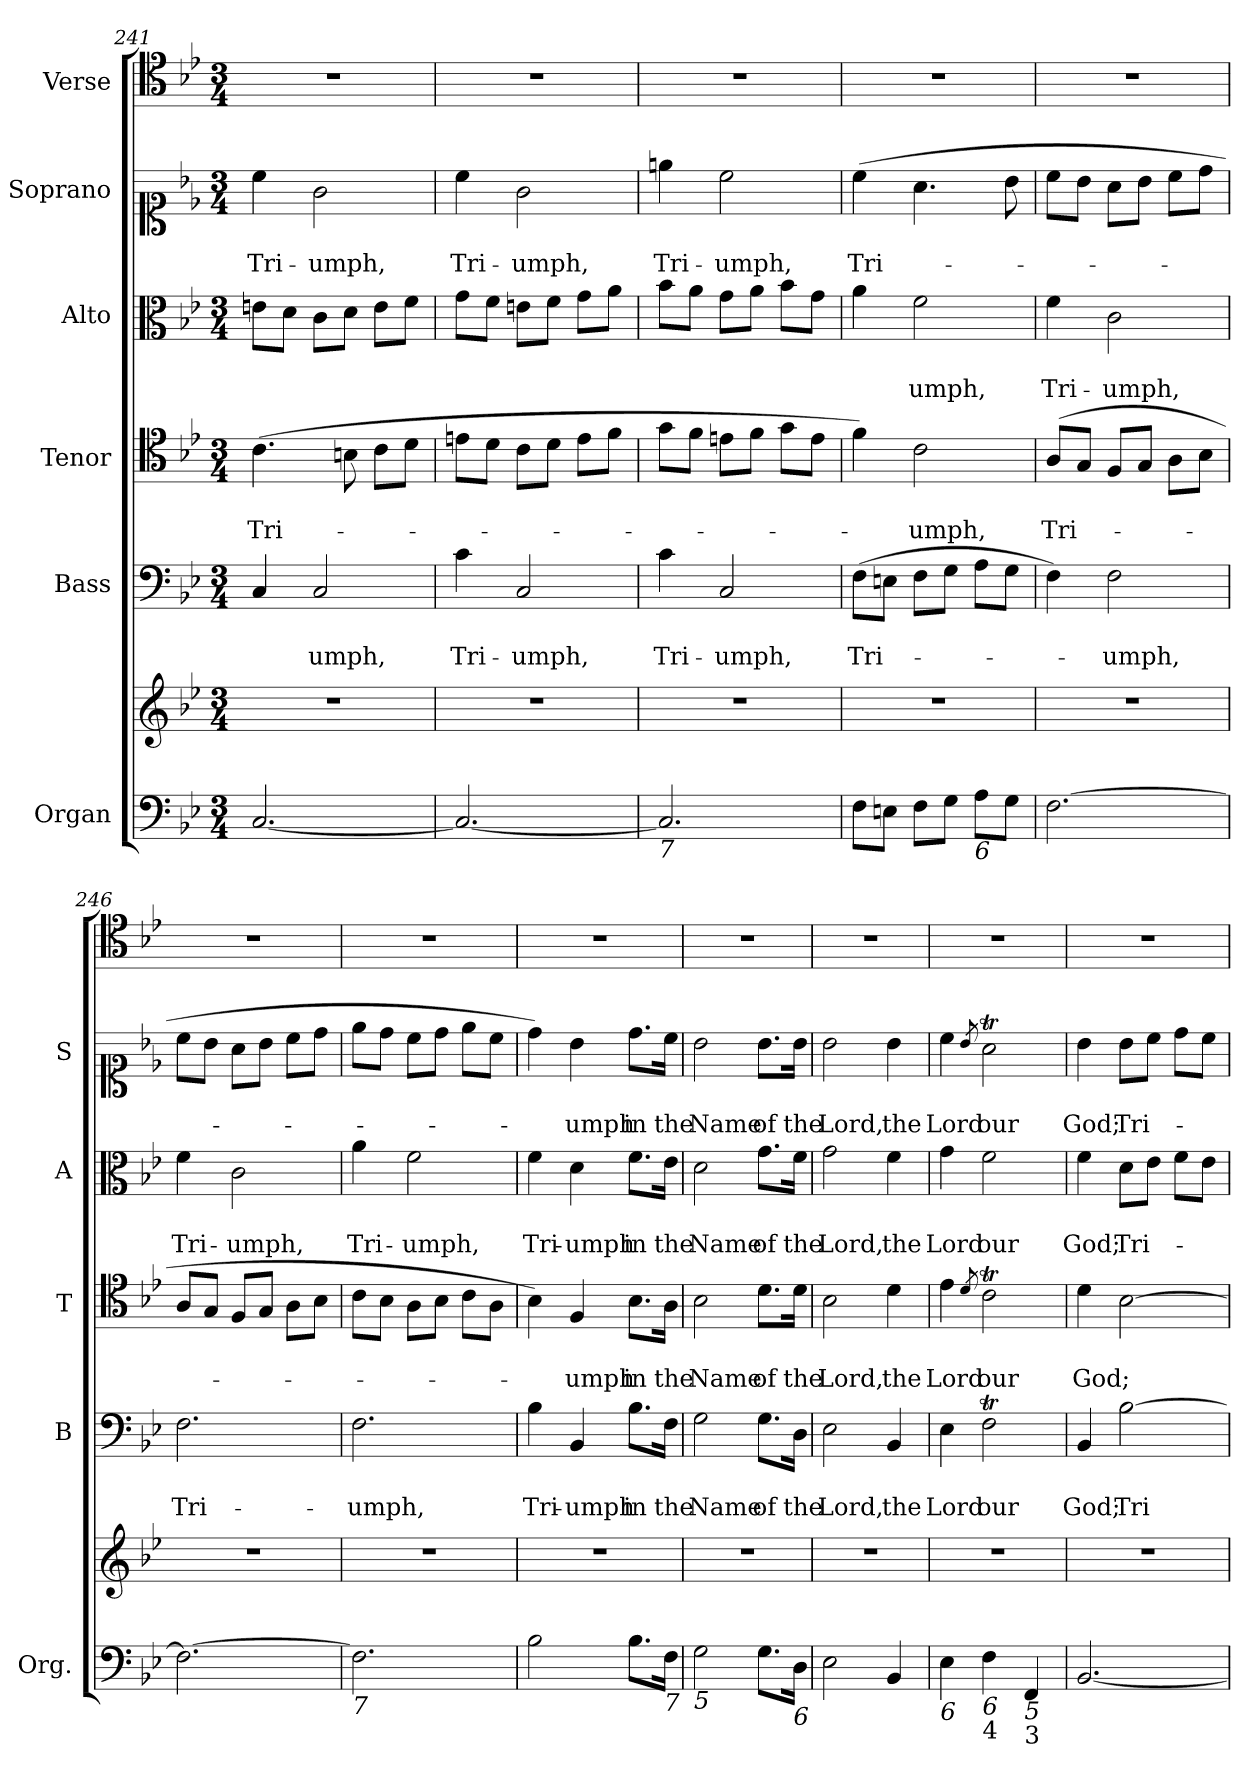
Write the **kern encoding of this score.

**kern	**kern	**kern	**text	**text	**kern	**text	**text	**kern	**text	**text	**kern	**text	**text	**kern
*part6	*part6	*part5	*part5	*part5	*part4	*part4	*part4	*part3	*part3	*part3	*part2	*part2	*part2	*part1
*staff7	*staff6	*staff5	*staff5	*staff5	*staff4	*staff4	*staff4	*staff3	*staff3	*staff3	*staff2	*staff2	*staff2	*staff1
*I"Organ	*	*I"Bass	*	*	*I"Tenor	*	*	*I"Alto	*	*	*I"Soprano	*	*	*I"Verse
*I'Org.	*	*I'B	*	*	*I'T	*	*	*I'A	*	*	*I'S	*	*	*
*clefF4	*clefG2	*clefF4	*	*	*clefC4	*	*	*clefC3	*	*	*clefC1	*	*	*clefC4
*k[b-e-]	*k[b-e-]	*k[b-e-]	*	*	*k[b-e-]	*	*	*k[b-e-]	*	*	*k[b-e-]	*	*	*k[b-e-]
*B-:	*B-:	*B-:	*	*	*B-:	*	*	*B-:	*	*	*B-:	*	*	*B-:
*M3/4	*M3/4	*M3/4	*	*	*M3/4	*	*	*M3/4	*	*	*M3/4	*	*	*M3/4
=241	=241	=241	=241	=241	=241	=241	=241	=241	=241	=241	=241	=241	=241	=241
!	!	!	!	!	!	!	!LO:LY:b	!	!	!	!	!	!LO:LY:b	!
[2.C/	2.r	4C/	.	.	(>4.c\	.	Tri-	8en\L	.	.	4cc\	.	Tri-	2.r
.	.	.	.	.	.	.	.	8d\J	.	.	.	.	.	.
!	!	!	!	!LO:LY:b	!	!	!	!	!	!	!	!	!LO:LY:b	!
.	.	2C/	.	-umph,	.	.	.	8c\L	.	.	2g\	.	-umph,	.
.	.	.	.	.	8Bn\	.	.	8d\J	.	.	.	.	.	.
.	.	.	.	.	8c\L	.	.	8e\L	.	.	.	.	.	.
.	.	.	.	.	8d\J	.	.	8f\J	.	.	.	.	.	.
!!LO:PB:g=z
=242	=242	=242	=242	=242	=242	=242	=242	=242	=242	=242	=242	=242	=242	=242
!	!	!	!	!LO:LY:b	!	!	!	!	!	!	!	!	!LO:LY:b	!
2.C/_	2.r	4c\	.	Tri-	8en\L	.	.	8g\L	.	.	4cc\	.	Tri-	2.r
.	.	.	.	.	8d\J	.	.	8f\J	.	.	.	.	.	.
!	!	!	!	!LO:LY:b	!	!	!	!	!	!	!	!	!LO:LY:b	!
.	.	2C/	.	-umph,	8c\L	.	.	8en\L	.	.	2g\	.	-umph,	.
.	.	.	.	.	8d\J	.	.	8f\J	.	.	.	.	.	.
.	.	.	.	.	8e\L	.	.	8g\L	.	.	.	.	.	.
.	.	.	.	.	8f\J	.	.	8a\J	.	.	.	.	.	.
=243	=243	=243	=243	=243	=243	=243	=243	=243	=243	=243	=243	=243	=243	=243
!LO:TX:b:i:t=7	!	!	!	!	!	!	!	!	!	!	!	!	!	!
!	!	!	!	!LO:LY:b	!	!	!	!	!	!	!	!	!LO:LY:b	!
2.C/]	2.r	4c\	.	Tri-	8g\L	.	.	8b-\L	.	.	4een\	.	Tri-	2.r
.	.	.	.	.	8f\J	.	.	8a\J	.	.	.	.	.	.
!	!	!	!	!LO:LY:b	!	!	!	!	!	!	!	!	!LO:LY:b	!
.	.	2C/	.	-umph,	8en\L	.	.	8g\L	.	.	2cc\	.	-umph,	.
.	.	.	.	.	8f\J	.	.	8a\J	.	.	.	.	.	.
.	.	.	.	.	8g\L	.	.	8b-\L	.	.	.	.	.	.
.	.	.	.	.	8e\J	.	.	8g\J	.	.	.	.	.	.
=244	=244	=244	=244	=244	=244	=244	=244	=244	=244	=244	=244	=244	=244	=244
!	!	!	!	!LO:LY:b	!	!	!	!	!	!	!	!	!LO:LY:b	!
8F\L	2.r	(>8F\L	.	Tri-	4f\)	.	.	4a\	.	.	(>4cc\	.	Tri-	2.r
8En\J	.	8En\J	.	.	.	.	.	.	.	.	.	.	.	.
!	!	!	!	!	!	!	!LO:LY:b	!	!	!LO:LY:b	!	!	!	!
8F\L	.	8F\L	.	.	2c\	.	-umph,	2f\	.	-umph,	4.a\	.	.	.
8G\J	.	8G\J	.	.	.	.	.	.	.	.	.	.	.	.
!LO:TX:b:i:t=6	!	!	!	!	!	!	!	!	!	!	!	!	!	!
8A\L	.	8A\L	.	.	.	.	.	.	.	.	.	.	.	.
8G\J	.	8G\J	.	.	.	.	.	.	.	.	8b-\	.	.	.
=245	=245	=245	=245	=245	=245	=245	=245	=245	=245	=245	=245	=245	=245	=245
!	!	!	!	!	!	!	!LO:LY:b	!	!	!LO:LY:b	!	!	!	!
[2.F\	2.r	4F\)	.	.	(>8A/L	.	Tri-	4f\	.	Tri-	8cc\L	.	.	2.r
.	.	.	.	.	8G/J	.	.	.	.	.	8b-\J	.	.	.
!	!	!	!	!LO:LY:b	!	!	!	!	!	!LO:LY:b	!	!	!	!
.	.	2F\	.	-umph,	8F/L	.	.	2c\	.	-umph,	8a\L	.	.	.
.	.	.	.	.	8G/J	.	.	.	.	.	8b-\J	.	.	.
.	.	.	.	.	8A\L	.	.	.	.	.	8cc\L	.	.	.
.	.	.	.	.	8B-\J	.	.	.	.	.	8dd\J	.	.	.
=246	=246	=246	=246	=246	=246	=246	=246	=246	=246	=246	=246	=246	=246	=246
!	!	!	!	!LO:LY:b	!	!	!	!	!	!LO:LY:b	!	!	!	!
2.F\_	2.r	2.F\	.	Tri-	8A/L	.	.	4f\	.	Tri-	8cc\L	.	.	2.r
.	.	.	.	.	8G/J	.	.	.	.	.	8b-\J	.	.	.
!	!	!	!	!	!	!	!	!	!	!LO:LY:b	!	!	!	!
.	.	.	.	.	8F/L	.	.	2c\	.	-umph,	8a\L	.	.	.
.	.	.	.	.	8G/J	.	.	.	.	.	8b-\J	.	.	.
.	.	.	.	.	8A\L	.	.	.	.	.	8cc\L	.	.	.
.	.	.	.	.	8B-\J	.	.	.	.	.	8dd\J	.	.	.
!!LO:LB:g=z
=247	=247	=247	=247	=247	=247	=247	=247	=247	=247	=247	=247	=247	=247	=247
!LO:TX:b:i:t=7	!	!	!	!	!	!	!	!	!	!	!	!	!	!
!	!	!	!	!LO:LY:b	!	!	!	!	!	!LO:LY:b	!	!	!	!
2.F\]	2.r	2.F\	.	-umph,	8c\L	.	.	4a\	.	Tri-	8ee-\L	.	.	2.r
.	.	.	.	.	8B-\J	.	.	.	.	.	8dd\J	.	.	.
!	!	!	!	!	!	!	!	!	!	!LO:LY:b	!	!	!	!
.	.	.	.	.	8A\L	.	.	2f\	.	-umph,	8cc\L	.	.	.
.	.	.	.	.	8B-\J	.	.	.	.	.	8dd\J	.	.	.
.	.	.	.	.	8c\L	.	.	.	.	.	8ee-\L	.	.	.
.	.	.	.	.	8A\J	.	.	.	.	.	8cc\J	.	.	.
=248	=248	=248	=248	=248	=248	=248	=248	=248	=248	=248	=248	=248	=248	=248
!	!	!	!	!LO:LY:b	!	!	!	!	!	!LO:LY:b	!	!	!	!
2B-\	2.r	4B-\	.	Tri-	4B-\)	.	.	4f\	.	Tri-	4dd\)	.	.	2.r
!	!	!	!	!LO:LY:b	!	!	!LO:LY:b	!	!	!LO:LY:b	!	!	!LO:LY:b	!
.	.	4BB-/	.	-umph	4F/	.	-umph	4d\	.	-umph	4b-\	.	-umph	.
!	!	!	!	!LO:LY:b	!	!	!LO:LY:b	!	!	!LO:LY:b	!	!	!LO:LY:b	!
8.B-\L	.	8.B-\L	.	in	8.B-\L	.	in	8.f\L	.	in	8.dd\L	.	in	.
!LO:TX:b:i:t=7	!	!	!	!	!	!	!	!	!	!	!	!	!	!
!	!	!	!	!LO:LY:b	!	!	!LO:LY:b	!	!	!LO:LY:b	!	!	!LO:LY:b	!
16F\Jk	.	16F\Jk	.	the	16A\Jk	.	the	16e-\Jk	.	the	16cc\Jk	.	the	.
=249	=249	=249	=249	=249	=249	=249	=249	=249	=249	=249	=249	=249	=249	=249
!LO:TX:b:i:t=5	!	!	!	!	!	!	!	!	!	!	!	!	!	!
!	!	!	!	!LO:LY:b	!	!	!LO:LY:b	!	!	!LO:LY:b	!	!	!LO:LY:b	!
2G\	2.r	2G\	.	Name	2B-\	.	Name	2d\	.	Name	2b-\	.	Name	2.r
!	!	!	!	!LO:LY:b	!	!	!LO:LY:b	!	!	!LO:LY:b	!	!	!LO:LY:b	!
8.G\L	.	8.G\L	.	of	8.d\L	.	of	8.g\L	.	of	8.b-\L	.	of	.
!LO:TX:b:i:t=6	!	!	!	!	!	!	!	!	!	!	!	!	!	!
!	!	!	!	!LO:LY:b	!	!	!LO:LY:b	!	!	!LO:LY:b	!	!	!LO:LY:b	!
16D\Jk	.	16D\Jk	.	the	16d\Jk	.	the	16f\Jk	.	the	16b-\Jk	.	the	.
=250	=250	=250	=250	=250	=250	=250	=250	=250	=250	=250	=250	=250	=250	=250
!	!	!	!	!LO:LY:b	!	!	!LO:LY:b	!	!	!LO:LY:b	!	!	!LO:LY:b	!
2E-\	2.r	2E-\	.	Lord,	2B-\	.	Lord,	2g\	.	Lord,	2b-\	.	Lord,	2.r
!	!	!	!	!LO:LY:b	!	!	!LO:LY:b	!	!	!LO:LY:b	!	!	!LO:LY:b	!
4BB-/	.	4BB-/	.	the	4d\	.	the	4f\	.	the	4b-\	.	the	.
=251	=251	=251	=251	=251	=251	=251	=251	=251	=251	=251	=251	=251	=251	=251
!LO:TX:b:i:t=6	!	!	!	!	!	!	!	!	!	!	!	!	!	!
!	!	!	!	!LO:LY:b	!	!	!LO:LY:b	!	!	!LO:LY:b	!	!	!LO:LY:b	!
4E-\	2.r	4E-\	.	Lord	4e-\	.	Lord	4g\	.	Lord	4cc\	.	Lord	2.r
.	.	.	.	.	8qd/	.	.	.	.	.	8qb-/	.	.	.
!LO:TX:b:i:t=6	!	!	!	!	!	!	!	!	!	!	!	!	!	!
!LO:TX:b:t=4	!	!	!	!	!	!	!	!	!	!	!	!	!	!
!	!	!	!	!LO:LY:b	!	!	!LO:LY:b	!	!	!LO:LY:b	!	!	!LO:LY:b	!
4F\	.	2FT\	.	our	2cT\	.	our	2f\	.	our	2at\	.	our	.
!LO:TX:b:i:t=5	!	!	!	!	!	!	!	!	!	!	!	!	!	!
!LO:TX:b:t=3	!	!	!	!	!	!	!	!	!	!	!	!	!	!
4FF/	.	.	.	.	.	.	.	.	.	.	.	.	.	.
!!LO:PB:g=z
=252	=252	=252	=252	=252	=252	=252	=252	=252	=252	=252	=252	=252	=252	=252
!	!	!	!	!LO:LY:b	!	!	!LO:LY:b	!	!	!LO:LY:b	!	!	!LO:LY:b	!
[2.BB-/	2.r	4BB-/	.	God;	4d\	.	God;	4f\	.	God;	4b-\	.	God;	2.r
!	!	!	!	!LO:LY:b	!	!	!	!	!	!LO:LY:b	!	!	!LO:LY:b	!
.	.	[2B-\	.	Tri-	[2B-\	.	.	8d\L	.	Tri-	8b-\L	.	Tri-	.
.	.	.	.	.	.	.	.	8e-\J	.	.	8cc\J	.	.	.
.	.	.	.	.	.	.	.	8f\L	.	.	8dd\L	.	.	.
.	.	.	.	.	.	.	.	8e-\J	.	.	8cc\J	.	.	.
=	=	=	=	=	=	=	=	=	=	=	=	=	=	=
*-	*-	*-	*-	*-	*-	*-	*-	*-	*-	*-	*-	*-	*-	*-
